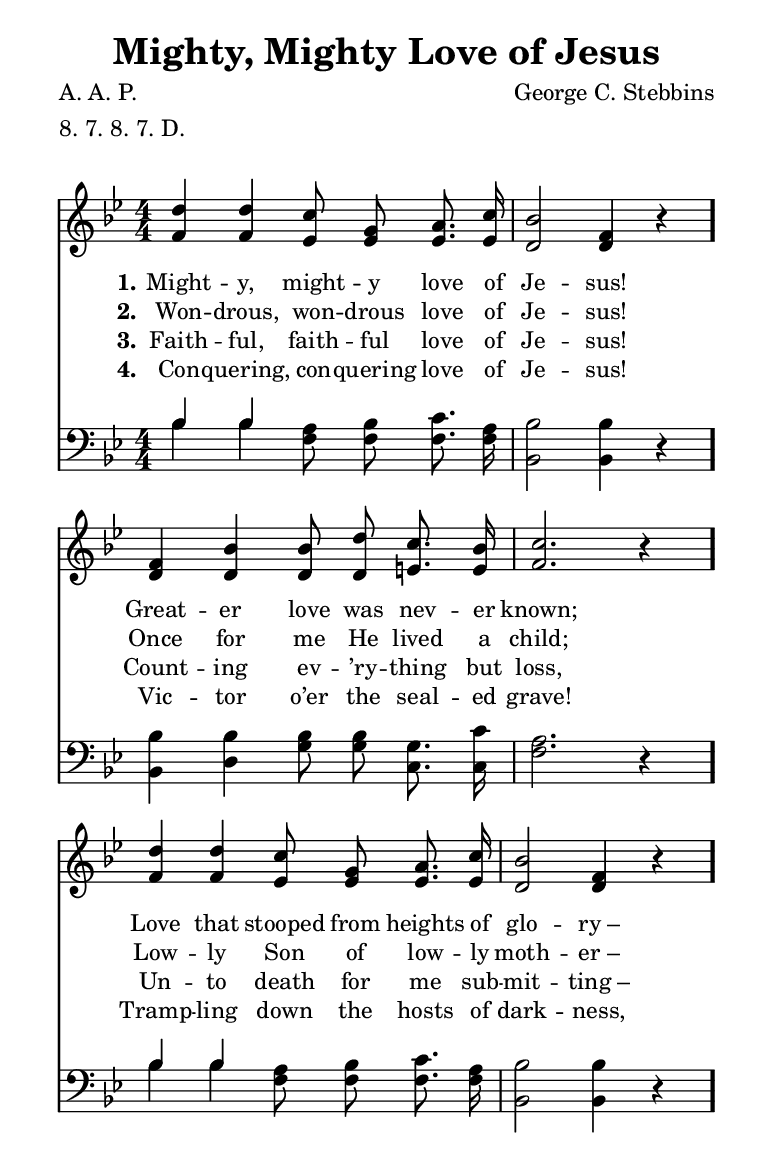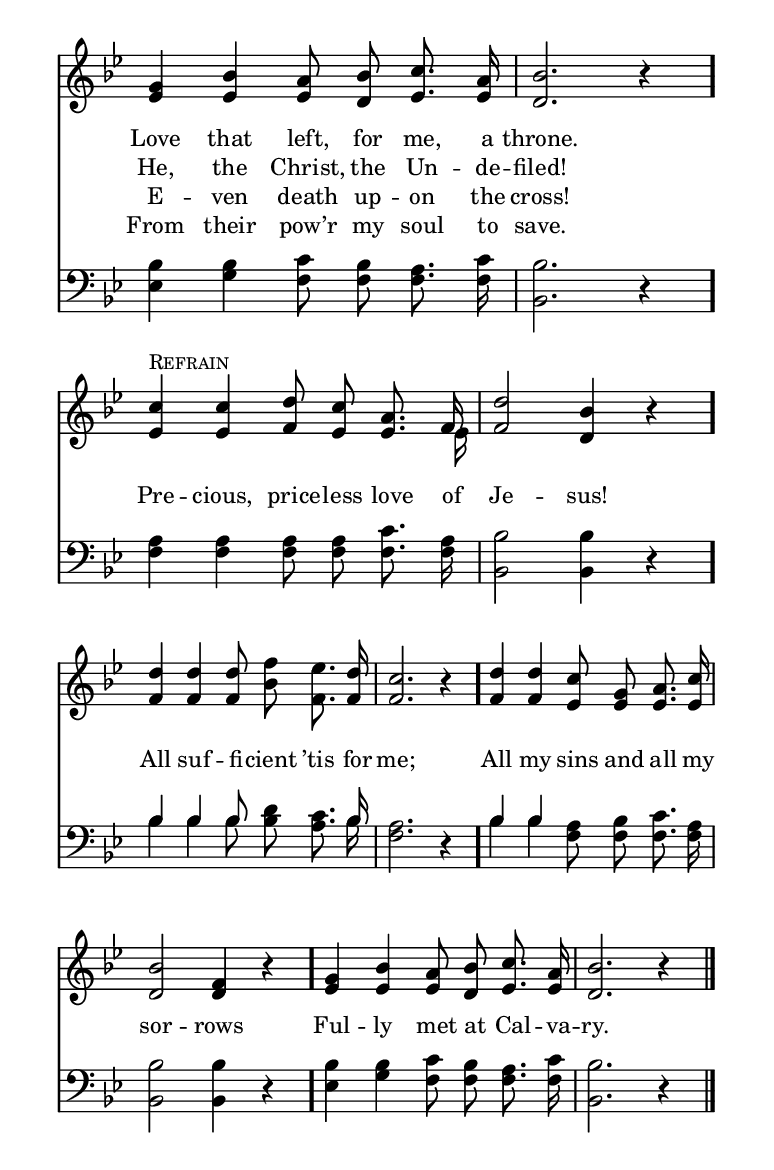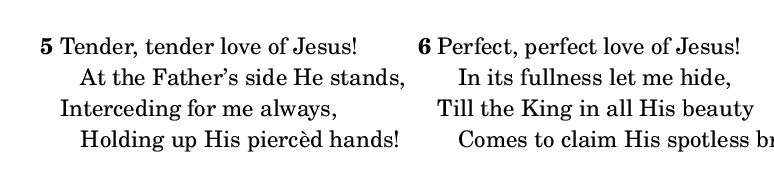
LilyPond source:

\include "common/global.ily"
\paper {
  \include "common/paper.ily"
}

\header{
  %gospel
  hymnnumber = "240"
  title = "Mighty, Mighty Love of Jesus" % not found at hymnary.org
  tunename = ""
  meter = "8. 7. 8. 7. D."
  poet = "A. A. P." % probably Adelaide Anne Procter, but no evidence of such can be found
  composer = "George C. Stebbins"
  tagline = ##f
}

global = {
  \include "common/overrides.ily"
  \override Staff.TimeSignature.style = #'numbered
  \time 4/4
  \override Score.MetronomeMark.transparent = ##t % hide all fermata changes too
  \tempo 4=80
  \key bes \major
  \autoBeamOff
}

patternA = { c4 c c8 c c8. c16 | c2 c4 c4 }
patternB = { c4 c c8 c c8. c16 | c2. c4 }

notesSoprano = {
\global
\relative c'' {

  \changePitch \patternA { d d c g a c | bes f r }
  \changePitch \patternB { f bes bes d c bes | c r }
  \changePitch \patternA { d d c g a c | bes f r }
  \changePitch \patternB { g bes a bes c a | bes r }
  \eogbreak

  << s^\markup { \small \caps "Refrain" }
  \changePitch \patternA { c c d c a f | d' bes r } >>
  \changePitch \patternB { d d d f ees d | c r }
  \changePitch \patternA { d d c g a c | bes f r }
  \changePitch \patternB { g bes a bes c a | bes r }

  \bar "|."

}
}

notesAlto = {
\global
\relative e' {

  \changePitch \patternA { f f ees ees ees ees | d d r }
  \changePitch \patternB { d d d d e e | f r }
  \changePitch \patternA { f f ees ees ees ees | d d r }
  \changePitch \patternB { ees ees ees d ees ees | d r }

  \changePitch \patternA { ees ees f ees ees ees | f d r }
  \changePitch \patternB { f f f bes f f | f r }
  \changePitch \patternA { f f ees ees ees ees | d d r }
  \changePitch \patternB { ees ees ees d ees ees | d r }

}
}

notesTenor = {
\global
\relative a {

  \changePitch \patternA { bes bes a bes c a | bes bes r }
  \changePitch \patternB { bes bes bes bes g c | a r }
  \changePitch \patternA { bes bes a bes c a | bes bes r }
  \changePitch \patternB { bes bes c bes a c | bes r }

  \changePitch \patternA { a a a a c a | bes bes r }
  \changePitch \patternB { bes bes bes d c bes | a r }
  \changePitch \patternA { bes bes a bes c a | bes bes r }
  \changePitch \patternB { bes bes c bes a c | bes r }

}
}

notesBass = {
\global
\relative f {

  \changePitch \patternA { bes bes f f f f | bes, bes r }
  \changePitch \patternB { bes d g g c, c | f r }
  \changePitch \patternA { bes bes f f f f | bes, bes r }
  \changePitch \patternB { ees g f f f f | bes, r }

  \changePitch \patternA { f' f f f f f | bes, bes r }
  \changePitch \patternB { bes' bes bes bes a bes | f r }
  \changePitch \patternA { bes bes f f f f | bes, bes r }
  \changePitch \patternB { ees g f f f f | bes, r }

}
}

Refrain = \lyricmode {

Pre -- cious, price -- less love of Je -- sus! \bar "."
All suf -- fi -- cient ’tis for me; \bar "."
All my sins and all my sor -- rows \bar "."
Ful -- ly met at Cal -- va -- ry. \bar "."

}

wordsA = \lyricmode {
\set stanza = "1."

Might -- y, might -- y love of Je -- sus! \bar "."
Great -- er love was nev -- er known; \bar "."
Love that stooped from heights of glo -- ry_– \bar "."
Love that left, for me, a throne. \bar "." % blue book oddly removes comma after `left`

}

wordsB = \lyricmode {
\set stanza = "2."

Won -- drous, won -- drous love of Je -- sus!
Once for me He lived a child;
Low -- ly Son of low -- ly moth -- er_–
He, the Christ, the Un -- de -- filed!

\Refrain

}

wordsC = \lyricmode {
\set stanza = "3."

Faith -- ful, faith -- ful love of Je -- sus!
Count -- ing ev -- ’ry -- thing but loss,
Un -- to death for me sub -- mit -- ting_–
E -- ven death up -- on the cross!

}

wordsD = \lyricmode {
\set stanza = "4."

Con -- quering, con -- quering love of Je -- sus!
Vic -- tor o’er the seal -- ed grave!
Tramp -- ling down the hosts of dark -- ness,
From their pow’r my soul to save.

}

wordsE = \markuplist {

\line { Tender, tender love of Jesus! }
\line { { \hspace #2 } At the Father’s side He stands, }
\line { Interceding for me always, }
\line { { \hspace #2 } Holding up His piercèd hands! }

}

wordsF = \markuplist {

\line { Perfect, perfect love of Jesus! }
\line { { \hspace #2 } In its fullness let me hide, }
\line { Till the King in all His beauty }
\line { { \hspace #2 } Comes to claim His spotless bride. }

}

\score {
  \context ChoirStaff <<
    \context Staff = upper <<
      \set Staff.autoBeaming = ##f
      \set ChoirStaff.systemStartDelimiter = #'SystemStartBar
      \set ChoirStaff.printPartCombineTexts = ##f
      \partcombine #'(2 . 11) \notesSoprano \notesAlto
      \context NullVoice = sopranos { \voiceOne << \notesSoprano >> }
      \context Lyrics = one   \lyricsto sopranos \wordsA
      \context Lyrics = two   \lyricsto sopranos \wordsB
      \context Lyrics = three \lyricsto sopranos \wordsC
      \context Lyrics = four  \lyricsto sopranos \wordsD
    >>
    \context Staff = men <<
      \set Staff.autoBeaming = ##f
      \clef bass
      \set ChoirStaff.printPartCombineTexts = ##f
      \partcombine #'(2 . 11) \notesTenor \notesBass
    >>
  >>
  \layout {
    \include "common/layout.ily"
  }
  #(cond ((ly:get-option 'eog-midi-permitted) #{ \midi{
    \include "common/midi.ily"
  } #}))
}

\markup { \vcenter \column {
  \vspace #1
  \fill-line {
    \null
    \line{ \bold 5 \column { \wordsE } }
    \null
    \line{ \bold 6 \column { \wordsF } }
    \null
  }
} }

\version "2.19.49"  % necessary for upgrading to future LilyPond versions.

% vi:set et ts=2 sw=2 ai nocindent syntax=lilypond:
